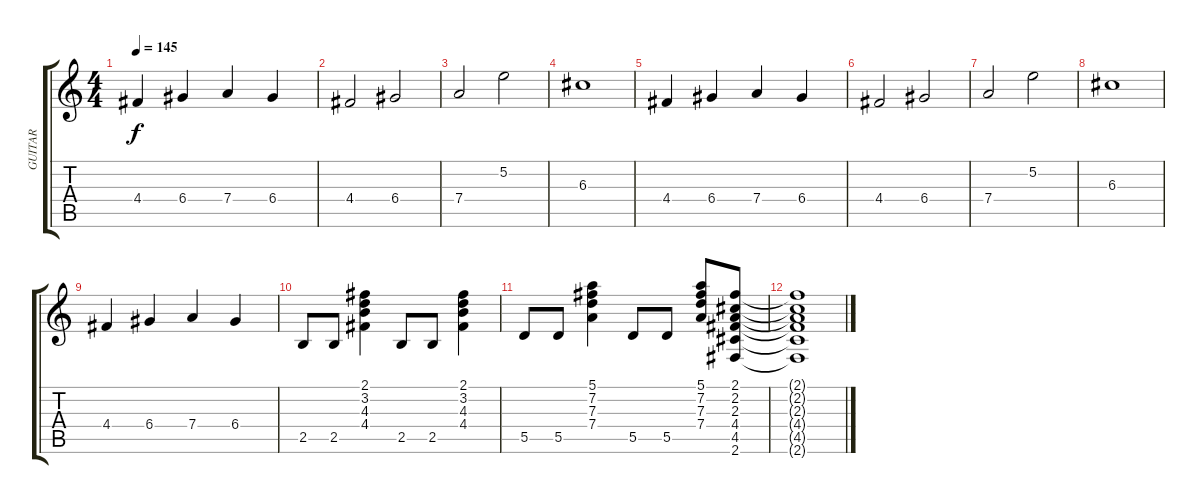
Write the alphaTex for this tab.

\track ("GUITAR" "GUITAR") {instrument overdrivenguitar}
\staff {score tabs}
\tuning (E4 B3 G3 D3 A2 E2) {hide}
\ts (4 4)
\tempo 145
\clef g2
\ks c
4.4.4{dy f} 6.4.4 7.4.4 6.4.4 |
4.4.2 6.4.2 |
7.4.2 5.2.2 |
6.3.1 |
4.4.4 6.4.4 7.4.4 6.4.4 |
4.4.2 6.4.2 |
7.4.2 5.2.2 |
6.3.1 |
4.4.4 6.4.4 7.4.4 6.4.4 |
2.5.8 2.5.8 (2.1 3.2 4.3 4.4).4 2.5.8 2.5.8 (2.1 3.2 4.3 4.4).4 |
5.5.8 5.5.8 (5.1 7.2 7.3 7.4).4 5.5.8 5.5.8 (5.1 7.2 7.3 7.4).8 (2.1 2.2 2.3 4.4 4.5 2.6).8 |
(2.1{t} 2.2{t} 2.3{t} 4.4{t} 4.5{t} 2.6{t}).1
